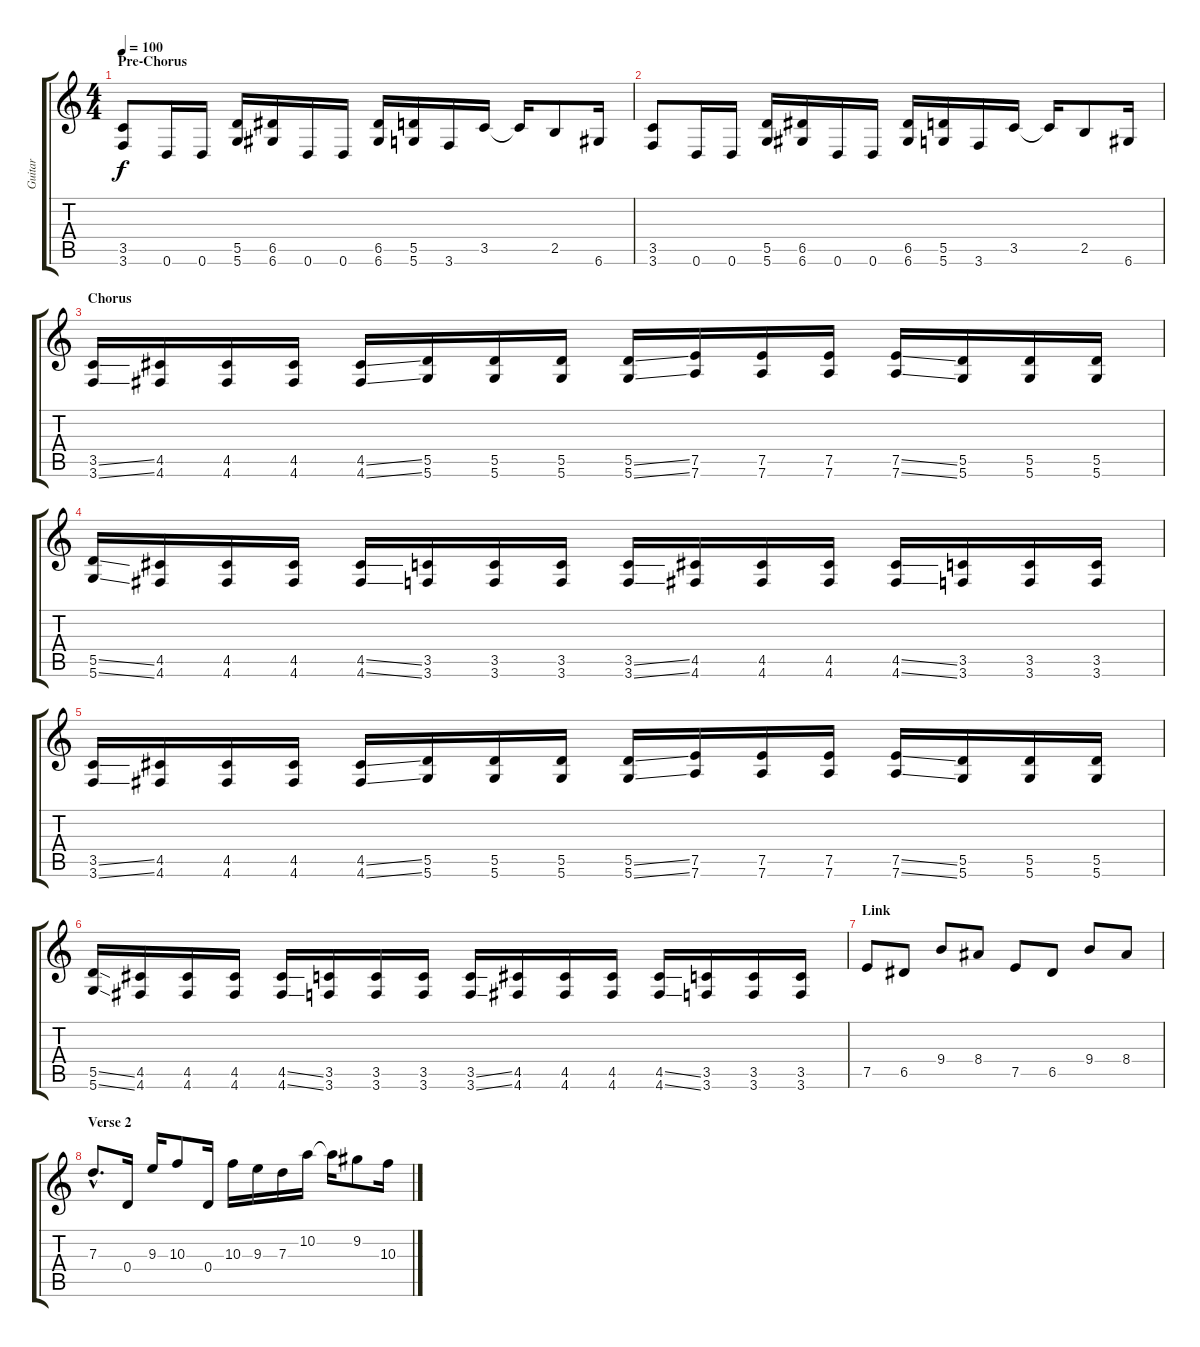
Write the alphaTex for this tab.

\track ("Guitar" "Guitar") {instrument distortionguitar}
\staff {score tabs}
\tuning (E4 B3 G3 D3 A2 D2) {hide}
\ts (4 4)
\section ("" "Pre-Chorus")
\tempo 100
\clef g2
\ks c
(3.5 3.6).8{dy f} 0.6.16 0.6.16 (5.5 5.6).16 (6.5 6.6).16 0.6.16 0.6.16 (6.5 6.6).16 (5.5 5.6).16 3.6.16 3.5.16 3.5{t}.16 2.5.8 6.6.16 |
(3.5 3.6).8 0.6.16 0.6.16 (5.5 5.6).16 (6.5 6.6).16 0.6.16 0.6.16 (6.5 6.6).16 (5.5 5.6).16 3.6.16 3.5.16 3.5{t}.16 2.5.8 6.6.16 |
\section ("" "Chorus")
(3.5{ss} 3.6{ss}).16 (4.5 4.6).16 (4.5 4.6).16 (4.5 4.6).16 (4.5{ss} 4.6{ss}).16 (5.5 5.6).16 (5.5 5.6).16 (5.5 5.6).16 (5.5{ss} 5.6{ss}).16 (7.5 7.6).16 (7.5 7.6).16 (7.5 7.6).16 (7.5{ss} 7.6{ss}).16 (5.5 5.6).16 (5.5 5.6).16 (5.5 5.6).16 |
(5.5{ss} 5.6{ss}).16 (4.5 4.6).16 (4.5 4.6).16 (4.5 4.6).16 (4.5{ss} 4.6{ss}).16 (3.5 3.6).16 (3.5 3.6).16 (3.5 3.6).16 (3.5{ss} 3.6{ss}).16 (4.5 4.6).16 (4.5 4.6).16 (4.5 4.6).16 (4.5{ss} 4.6{ss}).16 (3.5 3.6).16 (3.5 3.6).16 (3.5 3.6).16 |
(3.5{ss} 3.6{ss}).16 (4.5 4.6).16 (4.5 4.6).16 (4.5 4.6).16 (4.5{ss} 4.6{ss}).16 (5.5 5.6).16 (5.5 5.6).16 (5.5 5.6).16 (5.5{ss} 5.6{ss}).16 (7.5 7.6).16 (7.5 7.6).16 (7.5 7.6).16 (7.5{ss} 7.6{ss}).16 (5.5 5.6).16 (5.5 5.6).16 (5.5 5.6).16 |
(5.5{ss} 5.6{ss}).16 (4.5 4.6).16 (4.5 4.6).16 (4.5 4.6).16 (4.5{ss} 4.6{ss}).16 (3.5 3.6).16 (3.5 3.6).16 (3.5 3.6).16 (3.5{ss} 3.6{ss}).16 (4.5 4.6).16 (4.5 4.6).16 (4.5 4.6).16 (4.5{ss} 4.6{ss}).16 (3.5 3.6).16 (3.5 3.6).16 (3.5 3.6).16 |
\section ("" "Link")
7.5.8{instrument electricguitarmuted} 6.5.8 9.4.8 8.4.8 7.5.8 6.5.8 9.4.8 8.4.8 |
\section ("" "Verse 2")
7.3{hac}.8{d instrument distortionguitar} 0.4.16 9.3.16 10.3.8 0.4.16 10.3.16 9.3.16 7.3.16 10.2.16 10.2{t}.16 9.2.8 10.3.16
